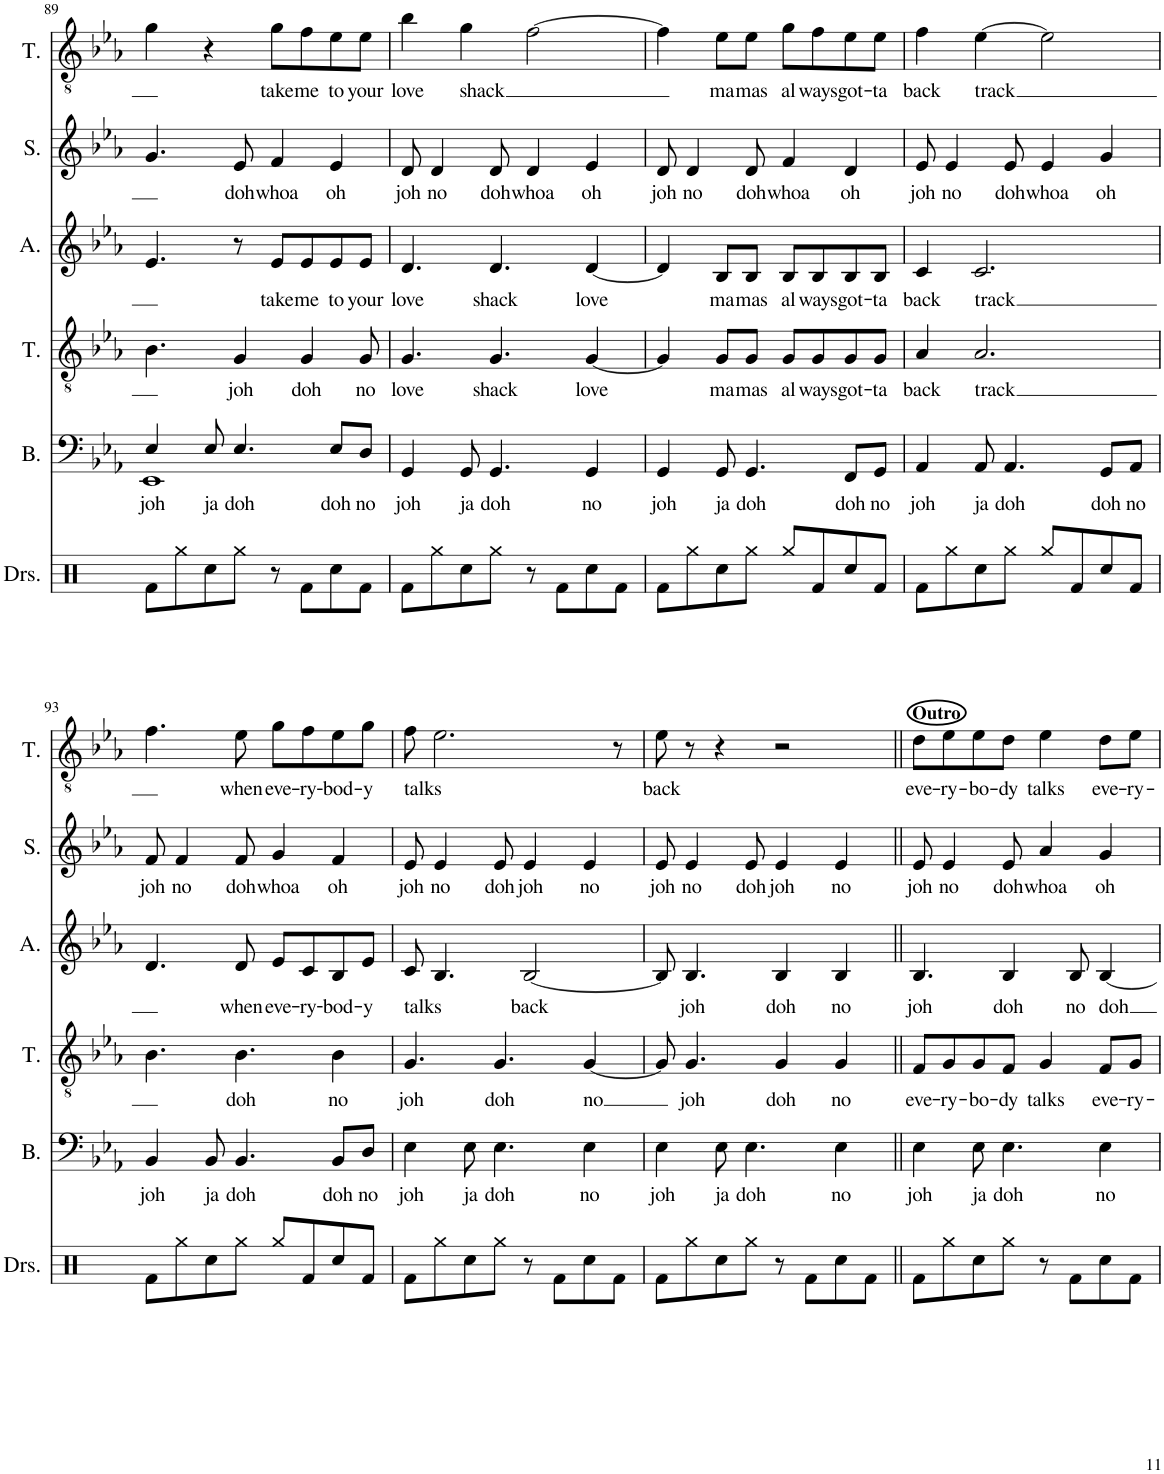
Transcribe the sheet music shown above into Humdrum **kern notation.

**kern	**kern	**text	**kern	**text	**kern	**text	**kern	**text	**kern	**text
*part6	*part5	*part5	*part4	*part4	*part3	*part3	*part2	*part2	*part1	*part1
*staff6	*staff5	*staff5	*staff4	*staff4	*staff3	*staff3	*staff2	*staff2	*staff1	*staff1
*I"Drumset	*I"Bass	*	*I"Tenor	*	*I"Alto	*	*I"Soprano	*	*I"Tenor	*
*I'Drs.	*I'B.	*	*I'T.	*	*I'A.	*	*I'S.	*	*I'T.	*
!!LO:PB:g=z
*clefX	*clefF4	*	*clefGv2	*	*clefG2	*	*clefG2	*	*clefGv2	*
*k[]	*k[b-e-a-]	*	*k[b-e-a-]	*	*k[b-e-a-]	*	*k[b-e-a-]	*	*k[b-e-a-]	*
*M4/4	*M4/4	*	*M4/4	*	*M4/4	*	*M4/4	*	*M4/4	*
=89	=89	=89	=89	=89	=89	=89	=89	=89	=89	=89
!	!	!LO:LY:b	!	!	!	!	!	!	!	!
*	*^	*	*	*	*	*	*	*	*	*
8Rf\L	4E-/	1EE-	joh	4.B-\	.	4.e-/	.	4.g/	.	4g\	.
8Rgg\	.	.	.	.	.	.	.	.	.	.	.
!	!	!	!LO:LY:b	!	!	!	!	!	!	!	!
8Rcc\	8E-/	.	ja	.	.	.	.	.	.	4r	.
!	!	!	!LO:LY:b	!	!LO:LY:b	!	!	!	!LO:LY:b	!	!
8Rgg\J	4.E-/	.	doh	4G/	joh	8r	.	8e-/	doh	.	.
!	!	!	!	!	!	!	!LO:LY:b	!	!LO:LY:b	!	!LO:LY:b
8r	.	.	.	.	.	8e-/L	take	4f/	whoa	8g\L	take
!	!	!	!	!	!LO:LY:b	!	!LO:LY:b	!	!	!	!LO:LY:b
8Rf\L	.	.	.	4G/	doh	8e-/	me	.	.	8f\	me
!	!	!	!LO:LY:b	!	!	!	!LO:LY:b	!	!LO:LY:b	!	!LO:LY:b
8Rcc\	8E-/L	.	doh	.	.	8e-/	to	4e-/	oh	8e-\	to
!	!	!	!LO:LY:b	!	!LO:LY:b	!	!LO:LY:b	!	!	!	!LO:LY:b
8Rf\J	8D/J	.	no	8G/	no	8e-/J	your	.	.	8e-\J	your
*	*v	*v	*	*	*	*	*	*	*	*	*
=90	=90	=90	=90	=90	=90	=90	=90	=90	=90	=90
!	!	!LO:LY:b	!	!LO:LY:b	!	!LO:LY:b	!	!LO:LY:b	!	!LO:LY:b
8Rf\L	4GG/	joh	4.G/	love	4.d/	love	8d/	joh	4b-\	love
!	!	!	!	!	!	!	!	!LO:LY:b	!	!
8Rgg\	.	.	.	.	.	.	4d/	no	.	.
!	!	!LO:LY:b	!	!	!	!	!	!	!	!LO:LY:b
8Rcc\	8GG/	ja	.	.	.	.	.	.	4g\	shack
!	!	!LO:LY:b	!	!LO:LY:b	!	!LO:LY:b	!	!LO:LY:b	!	!
8Rgg\J	4.GG/	doh	4.G/	shack	4.d/	shack	8d/	doh	.	.
!	!	!	!	!	!	!	!	!LO:LY:b	!	!
8r	.	.	.	.	.	.	4d/	whoa	[2f\	.
8Rf\L	.	.	.	.	.	.	.	.	.	.
!	!	!LO:LY:b	!	!LO:LY:b	!	!LO:LY:b	!	!LO:LY:b	!	!
8Rcc\	4GG/	no	[4G/	love	[4d/	love	4e-/	oh	.	.
8Rf\J	.	.	.	.	.	.	.	.	.	.
=91	=91	=91	=91	=91	=91	=91	=91	=91	=91	=91
!	!	!LO:LY:b	!	!	!	!	!	!LO:LY:b	!	!
8Rf\L	4GG/	joh	4G/]	.	4d/]	.	8d/	joh	4f\]	.
!	!	!	!	!	!	!	!	!LO:LY:b	!	!
8Rgg\	.	.	.	.	.	.	4d/	no	.	.
!	!	!LO:LY:b	!	!LO:LY:b	!	!LO:LY:b	!	!	!	!LO:LY:b
8Rcc\	8GG/	ja	8G/L	ma-	8B-/L	ma-	.	.	8e-\L	ma-
!	!	!LO:LY:b	!	!LO:LY:b	!	!LO:LY:b	!	!LO:LY:b	!	!LO:LY:b
8Rgg\J	4.GG/	doh	8G/J	-mas	8B-/J	-mas	8d/	doh	8e-\J	-mas
!	!	!	!	!LO:LY:b	!	!LO:LY:b	!	!LO:LY:b	!	!LO:LY:b
8Rgg/L	.	.	8G/L	al-	8B-/L	al-	4f/	whoa	8g\L	al-
!	!	!	!	!LO:LY:b	!	!LO:LY:b	!	!	!	!LO:LY:b
8Rf/	.	.	8G/	-ways	8B-/	-ways	.	.	8f\	-ways
!	!	!LO:LY:b	!	!LO:LY:b	!	!LO:LY:b	!	!LO:LY:b	!	!LO:LY:b
8Rcc/	8FF/L	doh	8G/	got-	8B-/	got-	4d/	oh	8e-\	got-
!	!	!LO:LY:b	!	!LO:LY:b	!	!LO:LY:b	!	!	!	!LO:LY:b
8Rf/J	8GG/J	no	8G/J	-ta	8B-/J	-ta	.	.	8e-\J	-ta
=92	=92	=92	=92	=92	=92	=92	=92	=92	=92	=92
!	!	!LO:LY:b	!	!LO:LY:b	!	!LO:LY:b	!	!LO:LY:b	!	!LO:LY:b
8Rf\L	4AA-/	joh	4A-/	back	4c/	back	8e-/	joh	4f\	back
!	!	!	!	!	!	!	!	!LO:LY:b	!	!
8Rgg\	.	.	.	.	.	.	4e-/	no	.	.
!	!	!LO:LY:b	!	!LO:LY:b	!	!LO:LY:b	!	!	!	!LO:LY:b
8Rcc\	8AA-/	ja	2.A-/	track	2.c/	track	.	.	[4e-\	track
!	!	!LO:LY:b	!	!	!	!	!	!LO:LY:b	!	!
8Rgg\J	4.AA-/	doh	.	.	.	.	8e-/	doh	.	.
!	!	!	!	!	!	!	!	!LO:LY:b	!	!
8Rgg/L	.	.	.	.	.	.	4e-/	whoa	2e-\]	.
8Rf/	.	.	.	.	.	.	.	.	.	.
!	!	!LO:LY:b	!	!	!	!	!	!LO:LY:b	!	!
8Rcc/	8GG/L	doh	.	.	.	.	4g/	oh	.	.
!	!	!LO:LY:b	!	!	!	!	!	!	!	!
8Rf/J	8AA-/J	no	.	.	.	.	.	.	.	.
!!LO:LB:g=z
=93	=93	=93	=93	=93	=93	=93	=93	=93	=93	=93
!	!	!LO:LY:b	!	!	!	!	!	!LO:LY:b	!	!
8Rf\L	4BB-/	joh	4.B-\	.	4.d/	.	8f/	joh	4.f\	.
!	!	!	!	!	!	!	!	!LO:LY:b	!	!
8Rgg\	.	.	.	.	.	.	4f/	no	.	.
!	!	!LO:LY:b	!	!	!	!	!	!	!	!
8Rcc\	8BB-/	ja	.	.	.	.	.	.	.	.
!	!	!LO:LY:b	!	!LO:LY:b	!	!LO:LY:b	!	!LO:LY:b	!	!LO:LY:b
8Rgg\J	4.BB-/	doh	4.B-\	doh	8d/	when	8f/	doh	8e-\	when
!	!	!	!	!	!	!LO:LY:b	!	!LO:LY:b	!	!LO:LY:b
8Rgg/L	.	.	.	.	8e-/L	eve-	4g/	whoa	8g\L	eve-
!	!	!	!	!	!	!LO:LY:b	!	!	!	!LO:LY:b
8Rf/	.	.	.	.	8c/	-ry-	.	.	8f\	-ry-
!	!	!LO:LY:b	!	!LO:LY:b	!	!LO:LY:b	!	!LO:LY:b	!	!LO:LY:b
8Rcc/	8BB-/L	doh	4B-\	no	8B-/	-bod-	4f/	oh	8e-\	-bod-
!	!	!LO:LY:b	!	!	!	!LO:LY:b	!	!	!	!LO:LY:b
8Rf/J	8D/J	no	.	.	8e-/J	-y	.	.	8g\J	-y
=94	=94	=94	=94	=94	=94	=94	=94	=94	=94	=94
!	!	!LO:LY:b	!	!LO:LY:b	!	!LO:LY:b	!	!LO:LY:b	!	!LO:LY:b
8Rf\L	4E-\	joh	4.G/	joh	8c/	talks	8e-/	joh	8f\	talks
!	!	!	!	!	!	!	!	!LO:LY:b	!	!
8Rgg\	.	.	.	.	4.B-/	.	4e-/	no	2.e-\	.
!	!	!LO:LY:b	!	!	!	!	!	!	!	!
8Rcc\	8E-\	ja	.	.	.	.	.	.	.	.
!	!	!LO:LY:b	!	!LO:LY:b	!	!	!	!LO:LY:b	!	!
8Rgg\J	4.E-\	doh	4.G/	doh	.	.	8e-/	doh	.	.
!	!	!	!	!	!	!LO:LY:b	!	!LO:LY:b	!	!
8r	.	.	.	.	[2B-/	back	4e-/	joh	.	.
8Rf\L	.	.	.	.	.	.	.	.	.	.
!	!	!LO:LY:b	!	!LO:LY:b	!	!	!	!LO:LY:b	!	!
8Rcc\	4E-\	no	[4G/	no	.	.	4e-/	no	.	.
8Rf\J	.	.	.	.	.	.	.	.	8r	.
=95	=95	=95	=95	=95	=95	=95	=95	=95	=95	=95
!	!	!LO:LY:b	!	!	!	!	!	!LO:LY:b	!	!LO:LY:b
8Rf\L	4E-\	joh	8G/]	.	8B-/]	.	8e-/	joh	8e-\	back
!	!	!	!	!LO:LY:b	!	!LO:LY:b	!	!LO:LY:b	!	!
8Rgg\	.	.	4.G/	joh	4.B-/	joh	4e-/	no	8r	.
!	!	!LO:LY:b	!	!	!	!	!	!	!	!
8Rcc\	8E-\	ja	.	.	.	.	.	.	4r	.
!	!	!LO:LY:b	!	!	!	!	!	!LO:LY:b	!	!
8Rgg\J	4.E-\	doh	.	.	.	.	8e-/	doh	.	.
!	!	!	!	!LO:LY:b	!	!LO:LY:b	!	!LO:LY:b	!	!
8r	.	.	4G/	doh	4B-/	doh	4e-/	joh	2r	.
8Rf\L	.	.	.	.	.	.	.	.	.	.
!	!	!LO:LY:b	!	!LO:LY:b	!	!LO:LY:b	!	!LO:LY:b	!	!
8Rcc\	4E-\	no	4G/	no	4B-/	no	4e-/	no	.	.
8Rf\J	.	.	.	.	.	.	.	.	.	.
=96||	=96||	=96||	=96||	=96||	=96||	=96||	=96||	=96||	=96||	=96||
!	!	!	!	!	!	!	!	!	!LO:TX:a:B:t=Outro	!
!	!	!LO:LY:b	!	!LO:LY:b	!	!LO:LY:b	!	!LO:LY:b	!	!LO:LY:b
8Rf\L	4E-\	joh	8F/L	eve-	4.B-/	joh	8e-/	joh	8d\L	eve-
!	!	!	!	!LO:LY:b	!	!	!	!LO:LY:b	!	!LO:LY:b
8Rgg\	.	.	8G/	-ry-	.	.	4e-/	no	8e-\	-ry-
!	!	!LO:LY:b	!	!LO:LY:b	!	!	!	!	!	!LO:LY:b
8Rcc\	8E-\	ja	8G/	-bo-	.	.	.	.	8e-\	-bo-
!	!	!LO:LY:b	!	!LO:LY:b	!	!LO:LY:b	!	!LO:LY:b	!	!LO:LY:b
8Rgg\J	4.E-\	doh	8F/J	-dy	4B-/	doh	8e-/	doh	8d\J	-dy
!	!	!	!	!LO:LY:b	!	!	!	!LO:LY:b	!	!LO:LY:b
8r	.	.	4G/	talks	.	.	4a-/	whoa	4e-\	talks
!	!	!	!	!	!	!LO:LY:b	!	!	!	!
8Rf\L	.	.	.	.	8B-/	no	.	.	.	.
!	!	!LO:LY:b	!	!LO:LY:b	!	!LO:LY:b	!	!LO:LY:b	!	!LO:LY:b
8Rcc\	4E-\	no	8F/L	eve-	[4B-/	doh	4g/	oh	8d\L	eve-
!	!	!	!	!LO:LY:b	!	!	!	!	!	!LO:LY:b
8Rf\J	.	.	8G/J	-ry-	.	.	.	.	8e-\J	-ry-
=	=	=	=	=	=	=	=	=	=	=
*-	*-	*-	*-	*-	*-	*-	*-	*-	*-	*-
